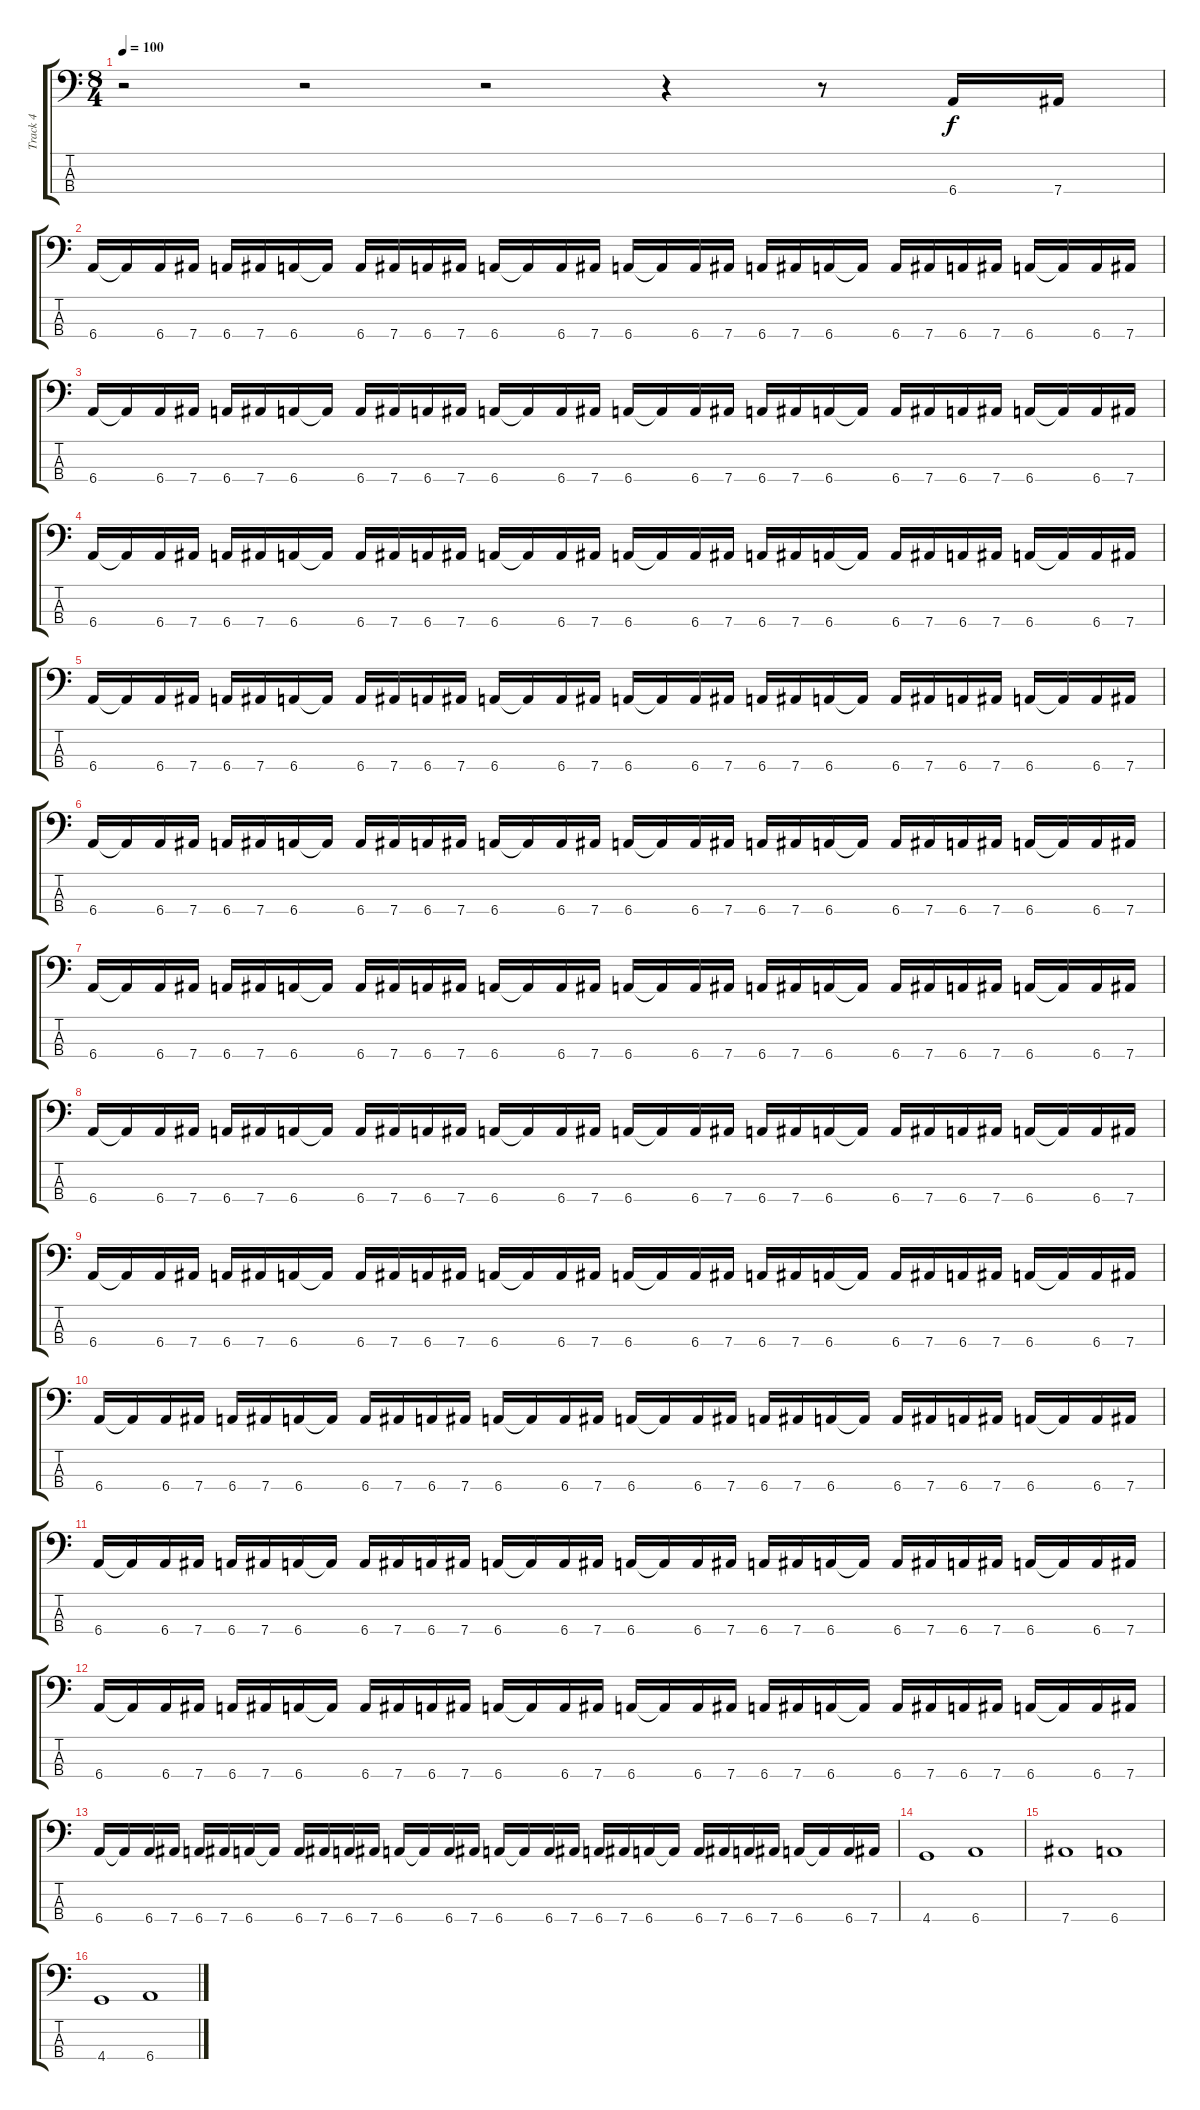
\track ("Track 4" "Track 4") {instrument electricbasspick}
\staff {score tabs}
\tuning (Gb2 Db2 Ab1 Eb1) {hide}
\ts (8 4)
\tempo 100
\clef f4
\ks c
r.2{dy f} r.2 r.2 r.4 r.8 6.4.16 7.4.16 |
6.4.16 6.4{t}.16 6.4.16 7.4.16 6.4.16 7.4.16 6.4.16 6.4{t}.16 6.4.16 7.4.16 6.4.16 7.4.16 6.4.16 6.4{t}.16 6.4.16 7.4.16 6.4.16 6.4{t}.16 6.4.16 7.4.16 6.4.16 7.4.16 6.4.16 6.4{t}.16 6.4.16 7.4.16 6.4.16 7.4.16 6.4.16 6.4{t}.16 6.4.16 7.4.16 |
6.4.16 6.4{t}.16 6.4.16 7.4.16 6.4.16 7.4.16 6.4.16 6.4{t}.16 6.4.16 7.4.16 6.4.16 7.4.16 6.4.16 6.4{t}.16 6.4.16 7.4.16 6.4.16 6.4{t}.16 6.4.16 7.4.16 6.4.16 7.4.16 6.4.16 6.4{t}.16 6.4.16 7.4.16 6.4.16 7.4.16 6.4.16 6.4{t}.16 6.4.16 7.4.16 |
6.4.16 6.4{t}.16 6.4.16 7.4.16 6.4.16 7.4.16 6.4.16 6.4{t}.16 6.4.16 7.4.16 6.4.16 7.4.16 6.4.16 6.4{t}.16 6.4.16 7.4.16 6.4.16 6.4{t}.16 6.4.16 7.4.16 6.4.16 7.4.16 6.4.16 6.4{t}.16 6.4.16 7.4.16 6.4.16 7.4.16 6.4.16 6.4{t}.16 6.4.16 7.4.16 |
6.4.16 6.4{t}.16 6.4.16 7.4.16 6.4.16 7.4.16 6.4.16 6.4{t}.16 6.4.16 7.4.16 6.4.16 7.4.16 6.4.16 6.4{t}.16 6.4.16 7.4.16 6.4.16 6.4{t}.16 6.4.16 7.4.16 6.4.16 7.4.16 6.4.16 6.4{t}.16 6.4.16 7.4.16 6.4.16 7.4.16 6.4.16 6.4{t}.16 6.4.16 7.4.16 |
6.4.16 6.4{t}.16 6.4.16 7.4.16 6.4.16 7.4.16 6.4.16 6.4{t}.16 6.4.16 7.4.16 6.4.16 7.4.16 6.4.16 6.4{t}.16 6.4.16 7.4.16 6.4.16 6.4{t}.16 6.4.16 7.4.16 6.4.16 7.4.16 6.4.16 6.4{t}.16 6.4.16 7.4.16 6.4.16 7.4.16 6.4.16 6.4{t}.16 6.4.16 7.4.16 |
6.4.16 6.4{t}.16 6.4.16 7.4.16 6.4.16 7.4.16 6.4.16 6.4{t}.16 6.4.16 7.4.16 6.4.16 7.4.16 6.4.16 6.4{t}.16 6.4.16 7.4.16 6.4.16 6.4{t}.16 6.4.16 7.4.16 6.4.16 7.4.16 6.4.16 6.4{t}.16 6.4.16 7.4.16 6.4.16 7.4.16 6.4.16 6.4{t}.16 6.4.16 7.4.16 |
6.4.16 6.4{t}.16 6.4.16 7.4.16 6.4.16 7.4.16 6.4.16 6.4{t}.16 6.4.16 7.4.16 6.4.16 7.4.16 6.4.16 6.4{t}.16 6.4.16 7.4.16 6.4.16 6.4{t}.16 6.4.16 7.4.16 6.4.16 7.4.16 6.4.16 6.4{t}.16 6.4.16 7.4.16 6.4.16 7.4.16 6.4.16 6.4{t}.16 6.4.16 7.4.16 |
6.4.16 6.4{t}.16 6.4.16 7.4.16 6.4.16 7.4.16 6.4.16 6.4{t}.16 6.4.16 7.4.16 6.4.16 7.4.16 6.4.16 6.4{t}.16 6.4.16 7.4.16 6.4.16 6.4{t}.16 6.4.16 7.4.16 6.4.16 7.4.16 6.4.16 6.4{t}.16 6.4.16 7.4.16 6.4.16 7.4.16 6.4.16 6.4{t}.16 6.4.16 7.4.16 |
6.4.16 6.4{t}.16 6.4.16 7.4.16 6.4.16 7.4.16 6.4.16 6.4{t}.16 6.4.16 7.4.16 6.4.16 7.4.16 6.4.16 6.4{t}.16 6.4.16 7.4.16 6.4.16 6.4{t}.16 6.4.16 7.4.16 6.4.16 7.4.16 6.4.16 6.4{t}.16 6.4.16 7.4.16 6.4.16 7.4.16 6.4.16 6.4{t}.16 6.4.16 7.4.16 |
6.4.16 6.4{t}.16 6.4.16 7.4.16 6.4.16 7.4.16 6.4.16 6.4{t}.16 6.4.16 7.4.16 6.4.16 7.4.16 6.4.16 6.4{t}.16 6.4.16 7.4.16 6.4.16 6.4{t}.16 6.4.16 7.4.16 6.4.16 7.4.16 6.4.16 6.4{t}.16 6.4.16 7.4.16 6.4.16 7.4.16 6.4.16 6.4{t}.16 6.4.16 7.4.16 |
6.4.16 6.4{t}.16 6.4.16 7.4.16 6.4.16 7.4.16 6.4.16 6.4{t}.16 6.4.16 7.4.16 6.4.16 7.4.16 6.4.16 6.4{t}.16 6.4.16 7.4.16 6.4.16 6.4{t}.16 6.4.16 7.4.16 6.4.16 7.4.16 6.4.16 6.4{t}.16 6.4.16 7.4.16 6.4.16 7.4.16 6.4.16 6.4{t}.16 6.4.16 7.4.16 |
6.4.16 6.4{t}.16 6.4.16 7.4.16 6.4.16 7.4.16 6.4.16 6.4{t}.16 6.4.16 7.4.16 6.4.16 7.4.16 6.4.16 6.4{t}.16 6.4.16 7.4.16 6.4.16 6.4{t}.16 6.4.16 7.4.16 6.4.16 7.4.16 6.4.16 6.4{t}.16 6.4.16 7.4.16 6.4.16 7.4.16 6.4.16 6.4{t}.16 6.4.16 7.4.16 |
4.4.1 6.4.1 |
7.4.1 6.4.1 |
4.4.1 6.4.1
